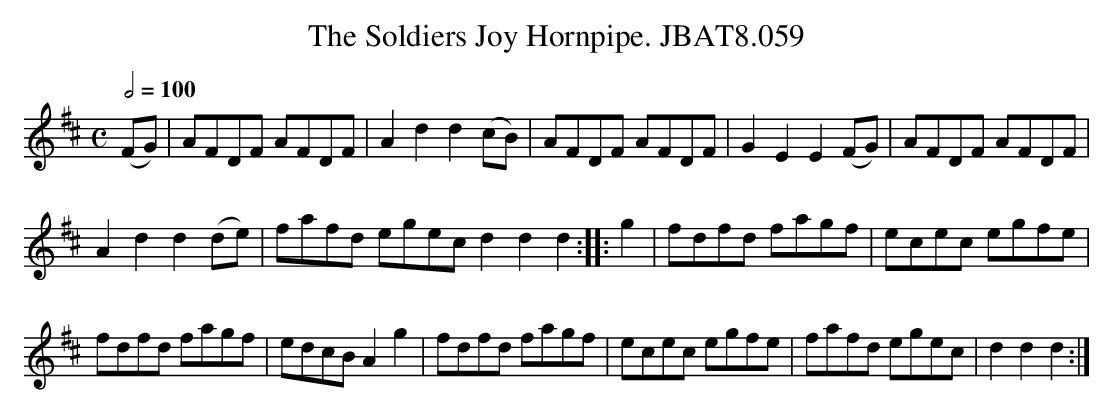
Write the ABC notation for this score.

X:1
T:Soldiers Joy Hornpipe. JBAT8.059, The
Q:1/2=100
M:C
L:1/8
K:D
(FG)|AFDF AFDF|A2d2d2(cB)|AFDF AFDF|G2E2E2(FG)|AFDF AFDF|
A2d2d2(de)|fafd egecd2d2d2::g2|fdfd fagf|ecec egfe|
fdfd fagf|edcBA2g2|fdfd fagf|ecec egfe|fafd egec|d2d2d2:|
